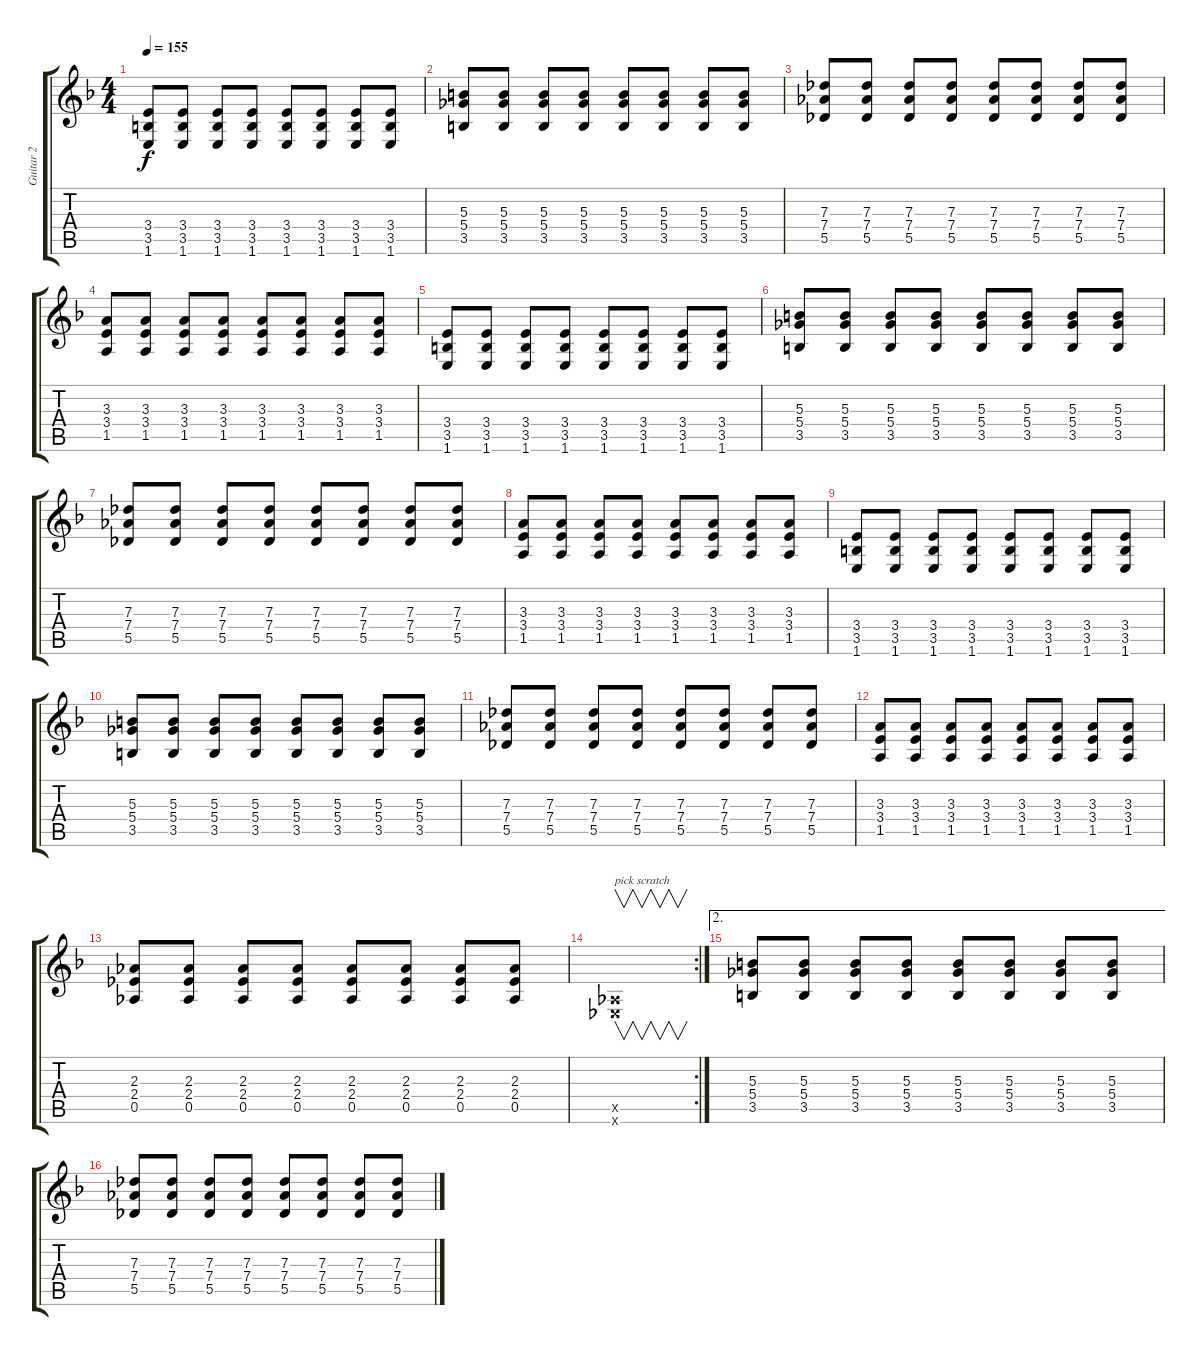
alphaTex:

\track ("Guitar 2" "Guitar 2") {instrument distortionguitar}
\staff {score tabs}
\tuning (Eb4 Bb3 Gb3 Db3 Ab2 Eb2) {hide}
\ts (4 4)
\tempo 155
\clef g2
\ks dminor
(3.4 3.5 1.6).8{dy f} (3.4 3.5 1.6).8 (3.4 3.5 1.6).8 (3.4 3.5 1.6).8 (3.4 3.5 1.6).8 (3.4 3.5 1.6).8 (3.4 3.5 1.6).8 (3.4 3.5 1.6).8 |
(5.3 5.4 3.5).8 (5.3 5.4 3.5).8 (5.3 5.4 3.5).8 (5.3 5.4 3.5).8 (5.3 5.4 3.5).8 (5.3 5.4 3.5).8 (5.3 5.4 3.5).8 (5.3 5.4 3.5).8 |
(7.3 7.4 5.5).8 (7.3 7.4 5.5).8 (7.3 7.4 5.5).8 (7.3 7.4 5.5).8 (7.3 7.4 5.5).8 (7.3 7.4 5.5).8 (7.3 7.4 5.5).8 (7.3 7.4 5.5).8 |
(3.3 3.4 1.5).8 (3.3 3.4 1.5).8 (3.3 3.4 1.5).8 (3.3 3.4 1.5).8 (3.3 3.4 1.5).8 (3.3 3.4 1.5).8 (3.3 3.4 1.5).8 (3.3 3.4 1.5).8 |
(3.4 3.5 1.6).8 (3.4 3.5 1.6).8 (3.4 3.5 1.6).8 (3.4 3.5 1.6).8 (3.4 3.5 1.6).8 (3.4 3.5 1.6).8 (3.4 3.5 1.6).8 (3.4 3.5 1.6).8 |
(5.3 5.4 3.5).8 (5.3 5.4 3.5).8 (5.3 5.4 3.5).8 (5.3 5.4 3.5).8 (5.3 5.4 3.5).8 (5.3 5.4 3.5).8 (5.3 5.4 3.5).8 (5.3 5.4 3.5).8 |
(7.3 7.4 5.5).8 (7.3 7.4 5.5).8 (7.3 7.4 5.5).8 (7.3 7.4 5.5).8 (7.3 7.4 5.5).8 (7.3 7.4 5.5).8 (7.3 7.4 5.5).8 (7.3 7.4 5.5).8 |
(3.3 3.4 1.5).8 (3.3 3.4 1.5).8 (3.3 3.4 1.5).8 (3.3 3.4 1.5).8 (3.3 3.4 1.5).8 (3.3 3.4 1.5).8 (3.3 3.4 1.5).8 (3.3 3.4 1.5).8 |
(3.4 3.5 1.6).8 (3.4 3.5 1.6).8 (3.4 3.5 1.6).8 (3.4 3.5 1.6).8 (3.4 3.5 1.6).8 (3.4 3.5 1.6).8 (3.4 3.5 1.6).8 (3.4 3.5 1.6).8 |
(5.3 5.4 3.5).8 (5.3 5.4 3.5).8 (5.3 5.4 3.5).8 (5.3 5.4 3.5).8 (5.3 5.4 3.5).8 (5.3 5.4 3.5).8 (5.3 5.4 3.5).8 (5.3 5.4 3.5).8 |
(7.3 7.4 5.5).8 (7.3 7.4 5.5).8 (7.3 7.4 5.5).8 (7.3 7.4 5.5).8 (7.3 7.4 5.5).8 (7.3 7.4 5.5).8 (7.3 7.4 5.5).8 (7.3 7.4 5.5).8 |
(3.3 3.4 1.5).8 (3.3 3.4 1.5).8 (3.3 3.4 1.5).8 (3.3 3.4 1.5).8 (3.3 3.4 1.5).8 (3.3 3.4 1.5).8 (3.3 3.4 1.5).8 (3.3 3.4 1.5).8 |
(2.3 2.4 0.5).8 (2.3 2.4 0.5).8 (2.3 2.4 0.5).8 (2.3 2.4 0.5).8 (2.3 2.4 0.5).8 (2.3 2.4 0.5).8 (2.3 2.4 0.5).8 (2.3 2.4 0.5).8 |
\rc 2
(0.5{x} 0.6{x}).1{v txt "pick scratch"} |
\ae 2
(5.3 5.4 3.5).8 (5.3 5.4 3.5).8 (5.3 5.4 3.5).8 (5.3 5.4 3.5).8 (5.3 5.4 3.5).8 (5.3 5.4 3.5).8 (5.3 5.4 3.5).8 (5.3 5.4 3.5).8 |
(7.3 7.4 5.5).8 (7.3 7.4 5.5).8 (7.3 7.4 5.5).8 (7.3 7.4 5.5).8 (7.3 7.4 5.5).8 (7.3 7.4 5.5).8 (7.3 7.4 5.5).8 (7.3 7.4 5.5).8
